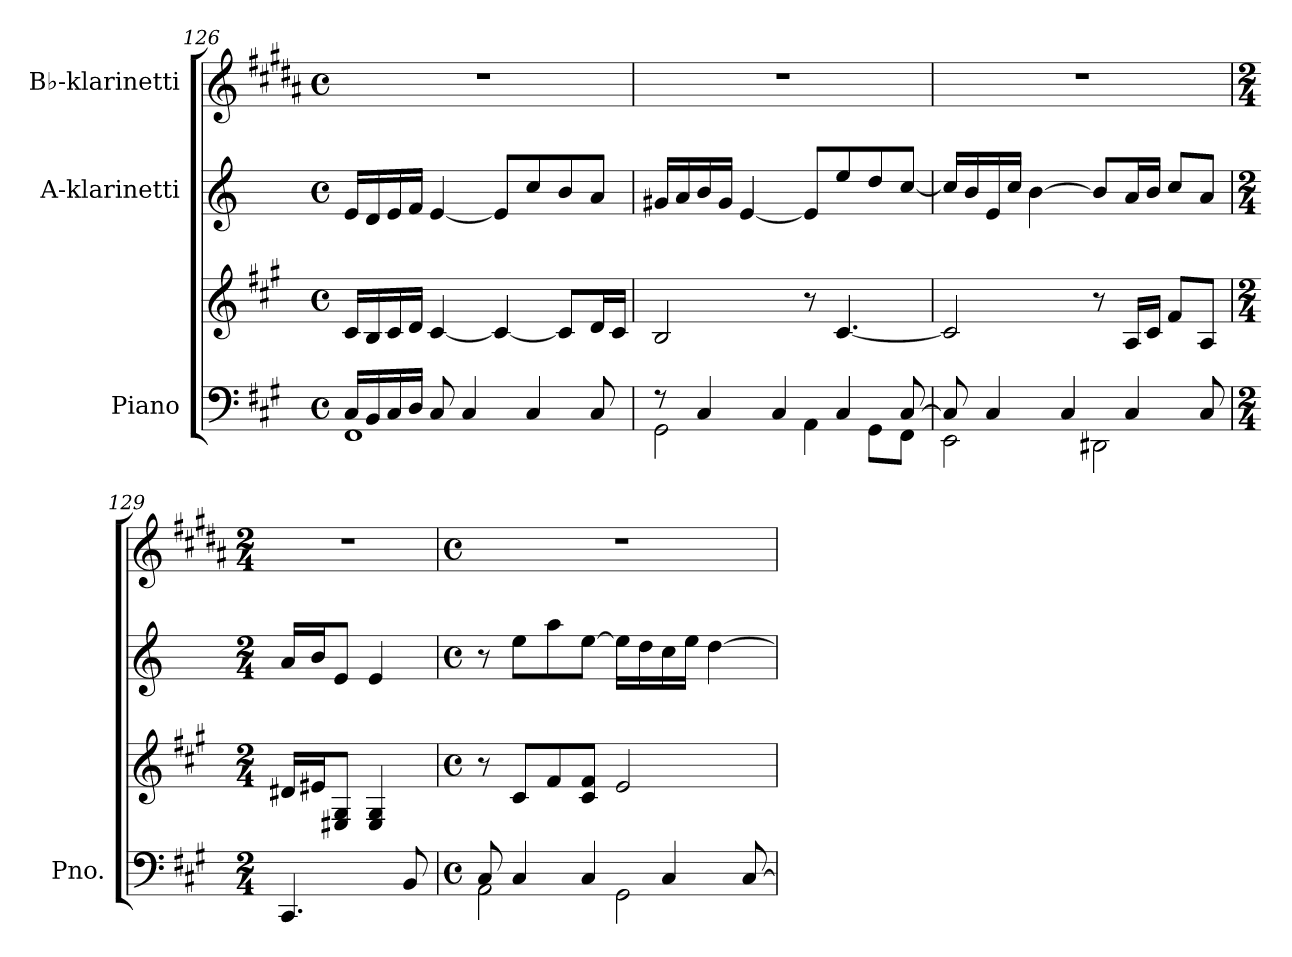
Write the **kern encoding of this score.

**kern	**kern	**kern	**kern
*part3	*part3	*part2	*part1
*staff4	*staff3	*staff2	*staff1
*I"Piano	*	*I"A-klarinetti	*I"B♭-klarinetti
*I'Pno.	*	*	*
*clefF4	*clefG2	*clefG2	*clefG2
*	*	*ITrd1c2	*ITrd1c2
*k[f#c#g#]	*k[f#c#g#]	*k[b-e-]	*k[f#c#g#]
*M4/4	*M4/4	*M4/4	*M4/4
*met(c)	*met(c)	*met(c)	*met(c)
=126	=126	=126	=126
*^	*	*	*
16C#/LL	1FF#	16c#/LL	16d/LL	1r
16BB/	.	16B/	16c/	.
16C#/	.	16c#/	16d/	.
16D/JJ	.	16d/JJ	16e-/JJ	.
8C#/	.	[4c#/	[4d/	.
4C#/	.	.	.	.
.	.	4c#/_	8d/L]	.
4C#/	.	.	8b-/	.
.	.	8c#/L]	8a/	.
8C#/	.	16d/L	8g/J	.
.	.	16c#/JJ	.	.
!!LO:LB:g=z
=127	=127	=127	=127	=127
8r	2GG#\	2B/	16f#X/LL	1r
.	.	.	16g/	.
4C#/	.	.	16a/	.
.	.	.	16f#/JJ	.
.	.	.	[4d/	.
4C#/	.	.	.	.
.	4AA\	8r	8d/L]	.
4C#/	.	[4.c#/	8dd/	.
.	8GG#\L	.	8cc/	.
[8C#/	8FF#\J	.	[8b-/J	.
=128	=128	=128	=128	=128
8C#/]	2EE\	2c#/]	16b-/LL]	1r
.	.	.	16a/	.
4C#/	.	.	16d/	.
.	.	.	16b-/JJ	.
.	.	.	[4a\	.
4C#/	.	.	.	.
.	2DD#X\	8r	8a/L]	.
4C#/	.	16A/LL	16g/L	.
.	.	16c#/JJ	16a/JJ	.
.	.	8f#/L	8b-/L	.
8C#/	.	8A/J	8g/J	.
*v	*v	*	*	*
=129	=129	=129	=129
*M2/4	*M2/4	*M2/4	*M2/4
4.CC#/	16d#X/LL	16g/LL	2r
.	16e#X/J	16a/J	.
.	8E#X/ 8G#/J	8d/J	.
.	4E#/ 4G#/	4d/	.
8BB/	.	.	.
!!LO:LB:g=z
=130	=130	=130	=130
*M4/4	*M4/4	*M4/4	*M4/4
*met(c)	*met(c)	*met(c)	*met(c)
*^	*	*	*
8C#/	2AA\	8r	8r	1r
4C#/	.	8c#/L	8dd\L	.
.	.	8f#/	8gg\	.
4C#/	.	8c#/ 8f#/J	[8dd\J	.
.	2GG#\	2e/	16dd\LL]	.
.	.	.	16cc\	.
4C#/	.	.	16b-\	.
.	.	.	16dd\JJ	.
.	.	.	[4cc\	.
[8C#/	.	.	.	.
*v	*v	*	*	*
=	=	=	=
*-	*-	*-	*-
